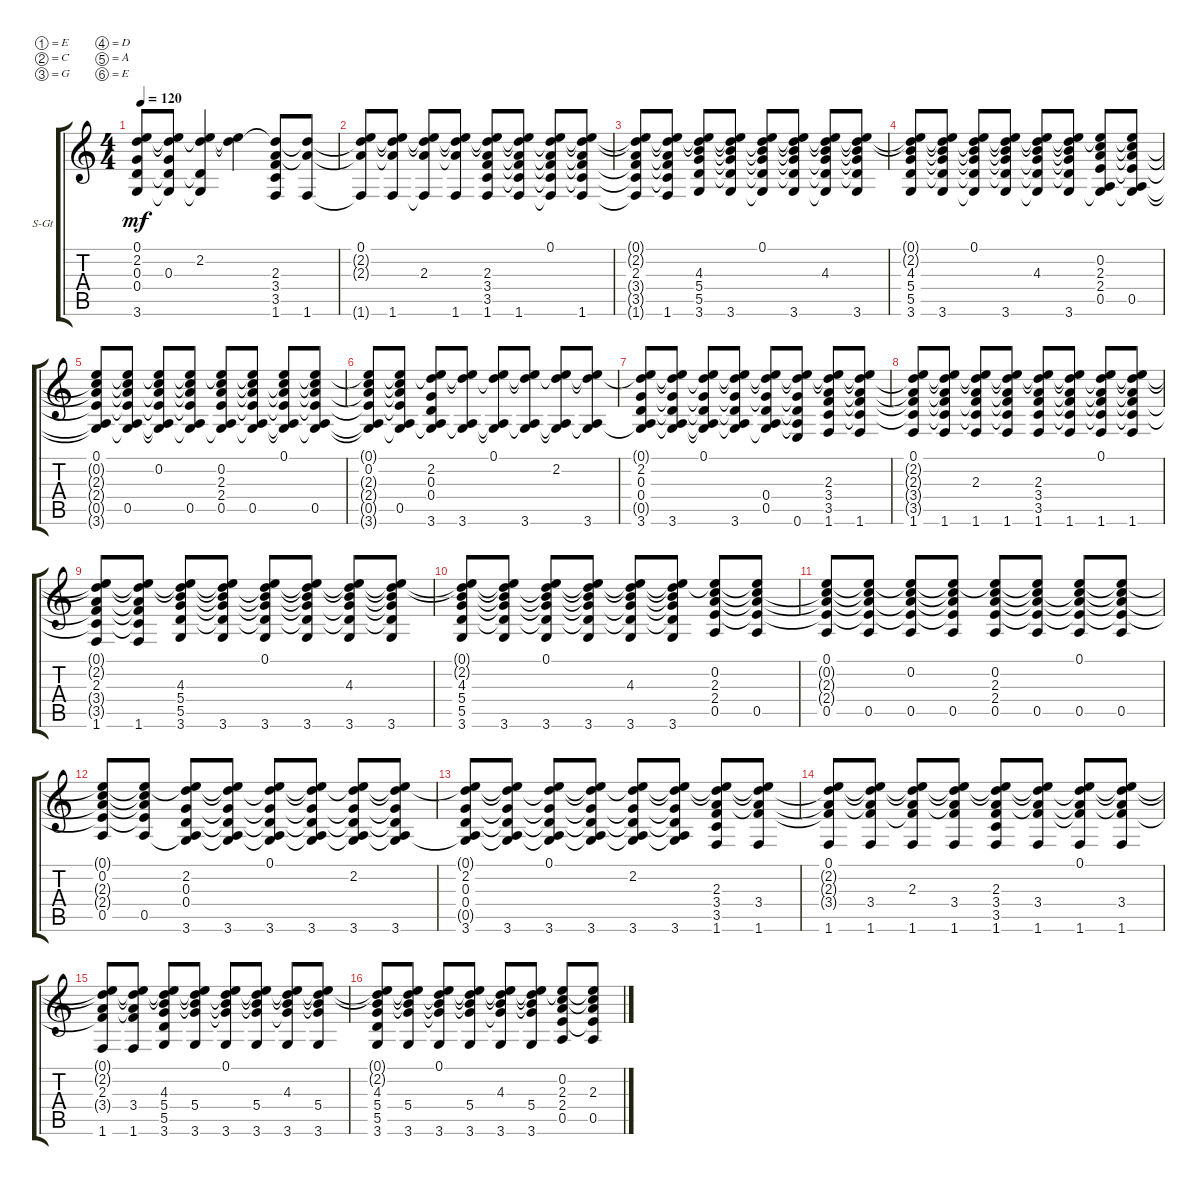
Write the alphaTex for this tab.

\defaultSystemsLayout 4
\bracketExtendMode groupsimilarinstruments
\firstSystemTrackNameOrientation horizontal
\otherSystemsTrackNameOrientation horizontal
\track ("Steel Guitar" "S-Gt") {instrument acousticguitarsteel}
\staff {score tabs}
\tuning (E4 C4 G3 D3 A2 E2)
\ts (4 4)
\tempo 120
\clef g2
\ks c
(0.1 3.6{t} 0.4{t} 0.3{t} 2.2{t}).8{dy mf} (0.3 3.6{t} 0.4{t} 2.2{t} 0.1{t}).8 (2.2 3.6{t} 0.4{t} 0.1{t}).4 (0.1{t} 2.2{t}).4 (1.6 3.5 3.4 2.3 2.2{t}).8 (1.6 2.3{t} 2.2{t}).8 |
(0.1 2.3{t} 1.6{t} 2.2{t}).8 (1.6 2.3{t} 0.1{t} 2.2{t}).8 (2.3 1.6{t} 0.1{t} 2.2{t}).8 (1.6 2.3{t} 0.1{t} 2.2{t}).8 (1.6 3.5 3.4 2.3 0.1{t} 2.2{t}).8 (1.6 0.1{t} 2.3{t} 3.5{t} 3.4{t} 2.2{t}).8 (0.1 1.6{t} 2.3{t} 3.5{t} 3.4{t} 2.2{t}).8 (1.6 2.3{t} 3.5{t} 3.4{t} 0.1{t} 2.2{t}).8 |
(2.3 1.6{t} 3.5{t} 3.4{t} 0.1{t} 2.2{t}).8 (1.6 3.5{t} 3.4{t} 2.3{t} 0.1{t} 2.2{t}).8 (3.6 5.5 5.4 4.3 0.1{t} 2.2{t}).8 (3.6 0.1{t} 4.3{t} 5.5{t} 5.4{t} 2.2{t}).8 (0.1 3.6{t} 4.3{t} 5.5{t} 5.4{t} 2.2{t}).8 (3.6 4.3{t} 5.5{t} 5.4{t} 0.1{t} 2.2{t}).8 (4.3 3.6{t} 5.5{t} 5.4{t} 0.1{t} 2.2{t}).8 (3.6 5.5{t} 5.4{t} 4.3{t} 0.1{t} 2.2{t}).8 |
(3.6 5.5 5.4 4.3 0.1{t} 2.2{t}).8 (3.6 0.1{t} 4.3{t} 5.5{t} 5.4{t} 2.2{t}).8 (0.1 3.6{t} 4.3{t} 5.5{t} 5.4{t} 2.2{t}).8 (3.6 4.3{t} 5.5{t} 5.4{t} 2.2{t} 0.1{t}).8 (4.3 3.6{t} 5.5{t} 5.4{t} 2.2{t} 0.1{t}).8 (3.6 5.5{t} 5.4{t} 4.3{t} 2.2{t} 0.1{t}).8 (0.5 2.4 2.3 0.2 0.1{t} 3.6{t}).8 (0.5 0.1{t} 0.2{t} 2.4{t} 2.3{t} 3.6{t}).8 |
(0.1 0.5{t} 0.2{t} 2.4{t} 2.3{t} 3.6{t}).8 (0.5 0.2{t} 2.4{t} 2.3{t} 0.1{t} 3.6{t}).8 (0.2 0.5{t} 2.4{t} 2.3{t} 0.1{t} 3.6{t}).8 (0.5 2.4{t} 2.3{t} 0.2{t} 0.1{t} 3.6{t}).8 (0.5 2.4 2.3 0.2 0.1{t} 3.6{t}).8 (0.5 0.1{t} 0.2{t} 2.4{t} 2.3{t} 3.6{t}).8 (0.1 0.5{t} 0.2{t} 2.4{t} 2.3{t} 3.6{t}).8 (0.5 0.2{t} 2.4{t} 2.3{t} 3.6{t} 0.1{t}).8 |
(0.2 0.5{t} 2.4{t} 2.3{t} 3.6{t} 0.1{t}).8 (0.5 2.4{t} 2.3{t} 3.6{t} 0.2{t} 0.1{t}).8 (3.6 0.4 0.3 2.2 0.1{t} 0.5{t}).8 (3.6 0.1{t} 2.2{t} 0.5{t}).8 (0.1 2.2{t} 3.6{t} 0.5{t}).8 (3.6 2.2{t} 0.1{t} 0.5{t}).8 (2.2 3.6{t} 0.1{t} 0.5{t}).8 (3.6 2.2{t} 0.1{t} 0.5{t}).8 |
(3.6 0.4 0.3 2.2 0.1{t} 0.5{t}).8 (3.6 0.1{t} 0.5{t} 0.4{t} 0.3{t} 2.2{t}).8 (0.1 3.6{t} 0.5{t} 0.4{t} 0.3{t} 2.2{t}).8 (3.6 0.5{t} 0.4{t} 0.3{t} 0.1{t} 2.2{t}).8 (0.4 0.5 3.6{t} 0.3{t} 0.1{t} 2.2{t}).8 (0.6 0.5{t} 0.4{t} 0.3{t} 0.1{t} 2.2{t}).8 (1.6 3.5 3.4 2.3 0.1{t} 2.2{t}).8 (1.6 0.1{t} 2.3{t} 3.5{t} 3.4{t} 2.2{t}).8 |
(0.1 1.6 2.3{t} 3.5{t} 3.4{t} 2.2{t}).8 (1.6 2.3{t} 3.5{t} 3.4{t} 0.1{t} 2.2{t}).8 (2.3 1.6 3.5{t} 3.4{t} 0.1{t} 2.2{t}).8 (1.6 3.5{t} 3.4{t} 2.3{t} 0.1{t} 2.2{t}).8 (1.6 3.5 3.4 2.3 0.1{t} 2.2{t}).8 (1.6 0.1{t} 2.3{t} 3.4{t} 3.5{t} 2.2{t}).8 (1.6 0.1 2.3{t} 3.4{t} 3.5{t} 2.2{t}).8 (1.6 2.3{t} 3.4{t} 3.5{t} 0.1{t} 2.2{t}).8 |
(1.6 2.3 3.4{t} 3.5{t} 0.1{t} 2.2{t}).8 (1.6 3.4{t} 3.5{t} 2.3{t} 0.1{t} 2.2{t}).8 (3.6 5.5 5.4 4.3 0.1{t} 2.2{t}).8 (3.6 0.1{t} 4.3{t} 5.5{t} 5.4{t} 2.2{t}).8 (3.6 0.1 4.3{t} 5.5{t} 5.4{t} 2.2{t}).8 (3.6 4.3{t} 5.5{t} 5.4{t} 0.1{t} 2.2{t}).8 (3.6 4.3 5.5{t} 5.4{t} 0.1{t} 2.2{t}).8 (3.6 5.5{t} 5.4{t} 4.3{t} 0.1{t} 2.2{t}).8 |
(3.6 5.5 5.4 4.3 0.1{t} 2.2{t}).8 (3.6 0.1{t} 4.3{t} 5.5{t} 5.4{t} 2.2{t}).8 (3.6 0.1 4.3{t} 5.5{t} 5.4{t} 2.2{t}).8 (3.6 4.3{t} 5.5{t} 5.4{t} 2.2{t} 0.1{t}).8 (3.6 4.3 5.5{t} 5.4{t} 2.2{t} 0.1{t}).8 (3.6 5.5{t} 5.4{t} 4.3{t} 2.2{t} 0.1{t}).8 (0.5 0.2 2.3 2.4 0.1{t}).8 (0.5 0.1{t} 0.2{t} 2.4{t} 2.3{t}).8 |
(0.5 0.1 0.2{t} 2.4{t} 2.3{t}).8 (0.5 0.2{t} 2.4{t} 2.3{t} 0.1{t}).8 (0.5 0.2 2.4{t} 2.3{t} 0.1{t}).8 (0.5 2.4{t} 2.3{t} 0.2{t} 0.1{t}).8 (0.5 2.4 2.3 0.2 0.1{t}).8 (0.5 0.1{t} 0.2{t} 2.4{t} 2.3{t}).8 (0.5 0.1 0.2{t} 2.4{t} 2.3{t}).8 (0.5 0.2{t} 2.4{t} 2.3{t} 0.1{t}).8 |
(0.5 0.2 2.4{t} 2.3{t} 0.1{t}).8 (0.5 2.4{t} 2.3{t} 0.2{t} 0.1{t}).8 (3.6 0.4 0.3 2.2 0.1{t} 0.5{t}).8 (3.6 0.1{t} 2.2{t} 0.3{t} 0.4{t} 0.5{t}).8 (3.6 0.1 2.2{t} 0.3{t} 0.4{t} 0.5{t}).8 (3.6 2.2{t} 0.3{t} 0.4{t} 0.1{t} 0.5{t}).8 (3.6 2.2 0.3{t} 0.4{t} 0.1{t} 0.5{t}).8 (3.6 2.2{t} 0.3{t} 0.4{t} 0.1{t} 0.5{t}).8 |
(3.6 0.4 0.3 2.2 0.1{t} 0.5{t}).8 (3.6 0.1{t} 2.2{t} 0.3{t} 0.4{t} 0.5{t}).8 (3.6 0.1 2.2{t} 0.3{t} 0.4{t} 0.5{t}).8 (3.6 2.2{t} 0.1{t} 0.3{t} 0.4{t} 0.5{t}).8 (3.6 2.2 0.1{t} 0.3{t} 0.4{t} 0.5{t}).8 (3.6 0.1{t} 2.2{t} 0.3{t} 0.4{t} 0.5{t}).8 (1.6 3.5 3.4 2.3 0.1{t} 2.2{t}).8 (1.6 3.4 0.1{t} 2.2{t} 2.3{t}).8 |
(1.6 0.1 3.4{t} 2.3{t} 2.2{t}).8 (1.6 3.4 2.3{t} 0.1{t} 2.2{t}).8 (1.6 2.3 3.4{t} 0.1{t} 2.2{t}).8 (1.6 3.4 2.3{t} 0.1{t} 2.2{t}).8 (1.6 3.5 3.4 2.3 0.1{t} 2.2{t}).8 (1.6 3.4 0.1{t} 2.3{t} 2.2{t}).8 (1.6 0.1 3.4{t} 2.3{t} 2.2{t}).8 (1.6 3.4 2.3{t} 0.1{t} 2.2{t}).8 |
(1.6 2.3 3.4{t} 0.1{t} 2.2{t}).8 (1.6 3.4 2.3{t} 0.1{t} 2.2{t}).8 (3.6 5.5 5.4 4.3 0.1{t} 2.2{t}).8 (3.6 5.4 0.1{t} 4.3{t} 2.2{t}).8 (3.6 0.1 5.4{t} 4.3{t} 2.2{t}).8 (3.6 5.4 4.3{t} 0.1{t} 2.2{t}).8 (3.6 4.3 5.4{t} 0.1{t} 2.2{t}).8 (3.6 5.4 4.3{t} 0.1{t} 2.2{t}).8 |
(3.6 5.5 5.4 4.3 0.1{t} 2.2{t}).8 (3.6 5.4 0.1{t} 4.3{t} 2.2{t}).8 (3.6 0.1 5.4{t} 4.3{t} 2.2{t}).8 (3.6 5.4 4.3{t} 2.2{t} 0.1{t}).8 (3.6 4.3 5.4{t} 2.2{t} 0.1{t}).8 (3.6 5.4 4.3{t} 2.2{t} 0.1{t}).8 (0.5 2.4 2.3 0.2 0.1{t}).8 (0.5 2.3 0.1{t} 0.2{t} 2.4{t}).8
